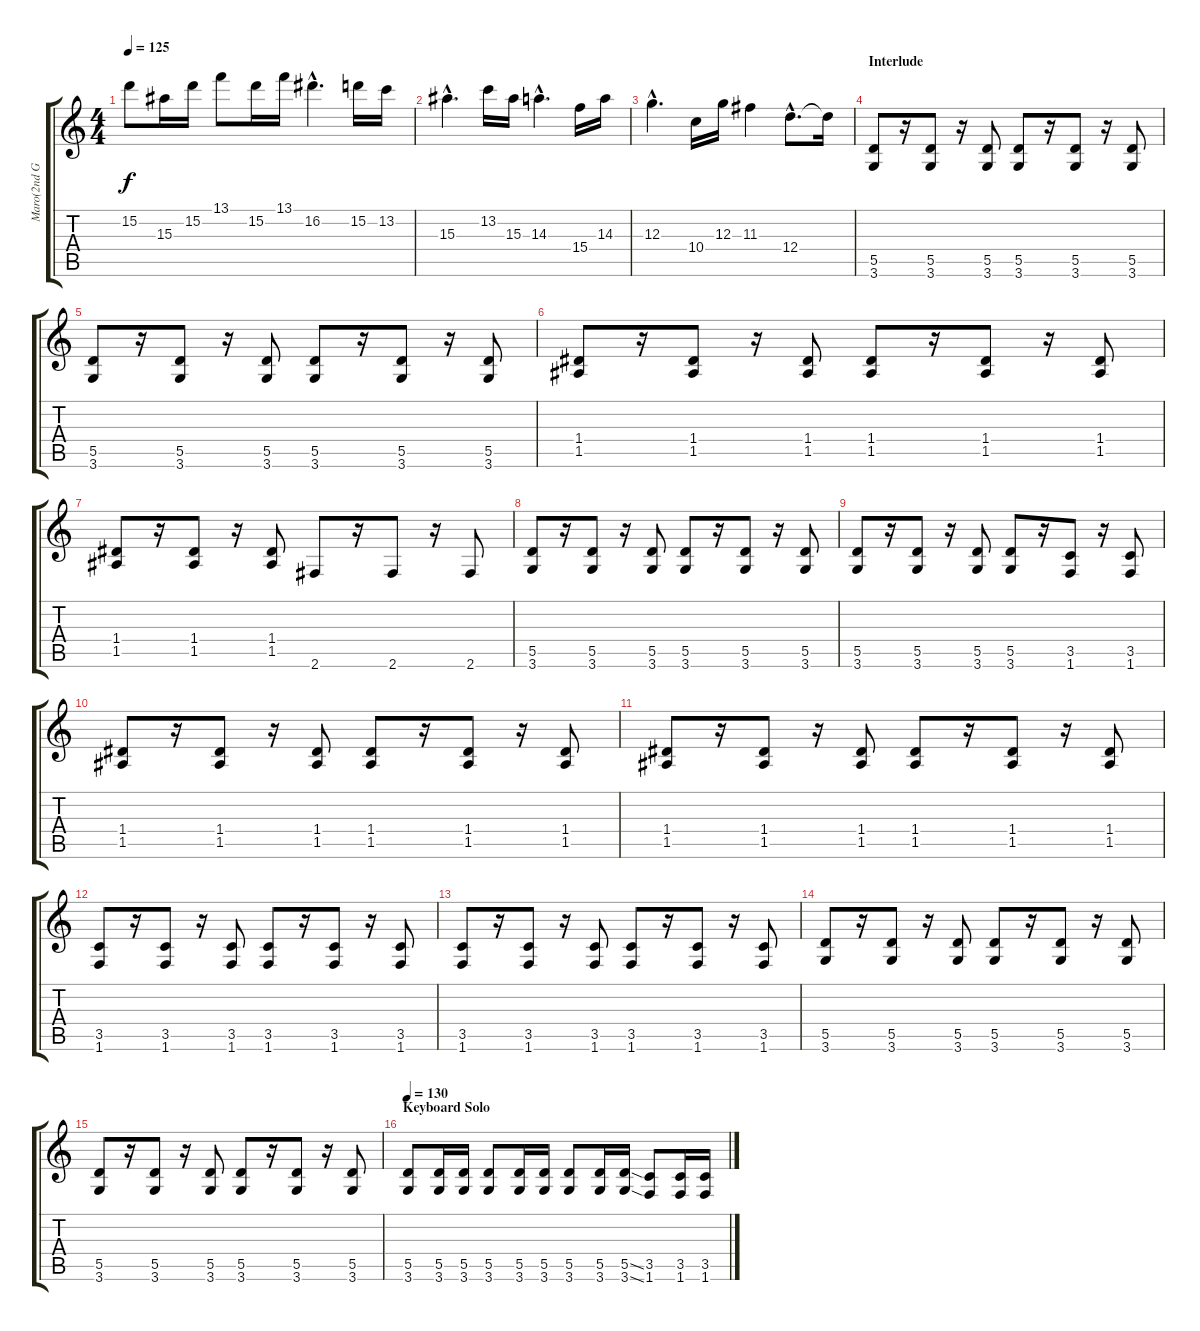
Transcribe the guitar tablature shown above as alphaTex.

\track ("Maro(2nd Guitar)" "Maro(2nd G") {instrument overdrivenguitar}
\staff {score tabs}
\tuning (E4 B3 G3 D3 A2 E2) {hide}
\ts (4 4)
\tempo 125
\clef g2
\ks c
15.2.8{dy f} 15.3.16 15.2.16 13.1.8 15.2.16 13.1.16 16.2{hac}.4{d} 15.2.16 13.2.16 |
15.3{hac}.4{d} 13.2.16 15.3.16 14.3{hac}.4{d} 15.4.16 14.3.16 |
12.3{hac}.4{d} 10.4.16 12.3.16 11.3.4 12.4{hac}.8{d} 12.4{t}.16 |
\section ("" "Interlude")
(5.5 3.6).8{volume 10} r.16 (5.5 3.6).8 r.16 (5.5 3.6).8 (5.5 3.6).8 r.16 (5.5 3.6).8 r.16 (5.5 3.6).8 |
(5.5 3.6).8 r.16 (5.5 3.6).8 r.16 (5.5 3.6).8 (5.5 3.6).8 r.16 (5.5 3.6).8 r.16 (5.5 3.6).8 |
(1.4 1.5).8 r.16 (1.4 1.5).8 r.16 (1.4 1.5).8 (1.4 1.5).8 r.16 (1.4 1.5).8 r.16 (1.4 1.5).8 |
(1.4 1.5).8 r.16 (1.4 1.5).8 r.16 (1.4 1.5).8 2.6.8 r.16 2.6.8 r.16 2.6.8 |
(5.5 3.6).8{volume 10} r.16 (5.5 3.6).8 r.16 (5.5 3.6).8 (5.5 3.6).8 r.16 (5.5 3.6).8 r.16 (5.5 3.6).8 |
(5.5 3.6).8 r.16 (5.5 3.6).8 r.16 (5.5 3.6).8 (5.5 3.6).8 r.16 (3.5 1.6).8 r.16 (3.5 1.6).8 |
(1.4 1.5).8 r.16 (1.4 1.5).8 r.16 (1.4 1.5).8 (1.4 1.5).8 r.16 (1.4 1.5).8 r.16 (1.4 1.5).8 |
(1.4 1.5).8 r.16 (1.4 1.5).8 r.16 (1.4 1.5).8 (1.4 1.5).8 r.16 (1.4 1.5).8 r.16 (1.4 1.5).8 |
(3.5 1.6).8 r.16 (3.5 1.6).8 r.16 (3.5 1.6).8 (3.5 1.6).8 r.16 (3.5 1.6).8 r.16 (3.5 1.6).8 |
(3.5 1.6).8 r.16 (3.5 1.6).8 r.16 (3.5 1.6).8 (3.5 1.6).8 r.16 (3.5 1.6).8 r.16 (3.5 1.6).8 |
(5.5 3.6).8 r.16 (5.5 3.6).8 r.16 (5.5 3.6).8 (5.5 3.6).8 r.16 (5.5 3.6).8 r.16 (5.5 3.6).8 |
(5.5 3.6).8 r.16 (5.5 3.6).8 r.16 (5.5 3.6).8 (5.5 3.6).8 r.16 (5.5 3.6).8 r.16 (5.5 3.6).8 |
\section ("" "Keyboard Solo")
\tempo 130
(5.5 3.6).8{volume 10} (5.5 3.6).16 (5.5 3.6).16 (5.5 3.6).8 (5.5 3.6).16 (5.5 3.6).16 (5.5 3.6).8 (5.5 3.6).16 (5.5{ss} 3.6{ss}).16 (3.5 1.6).8 (3.5 1.6).16 (3.5 1.6).16
